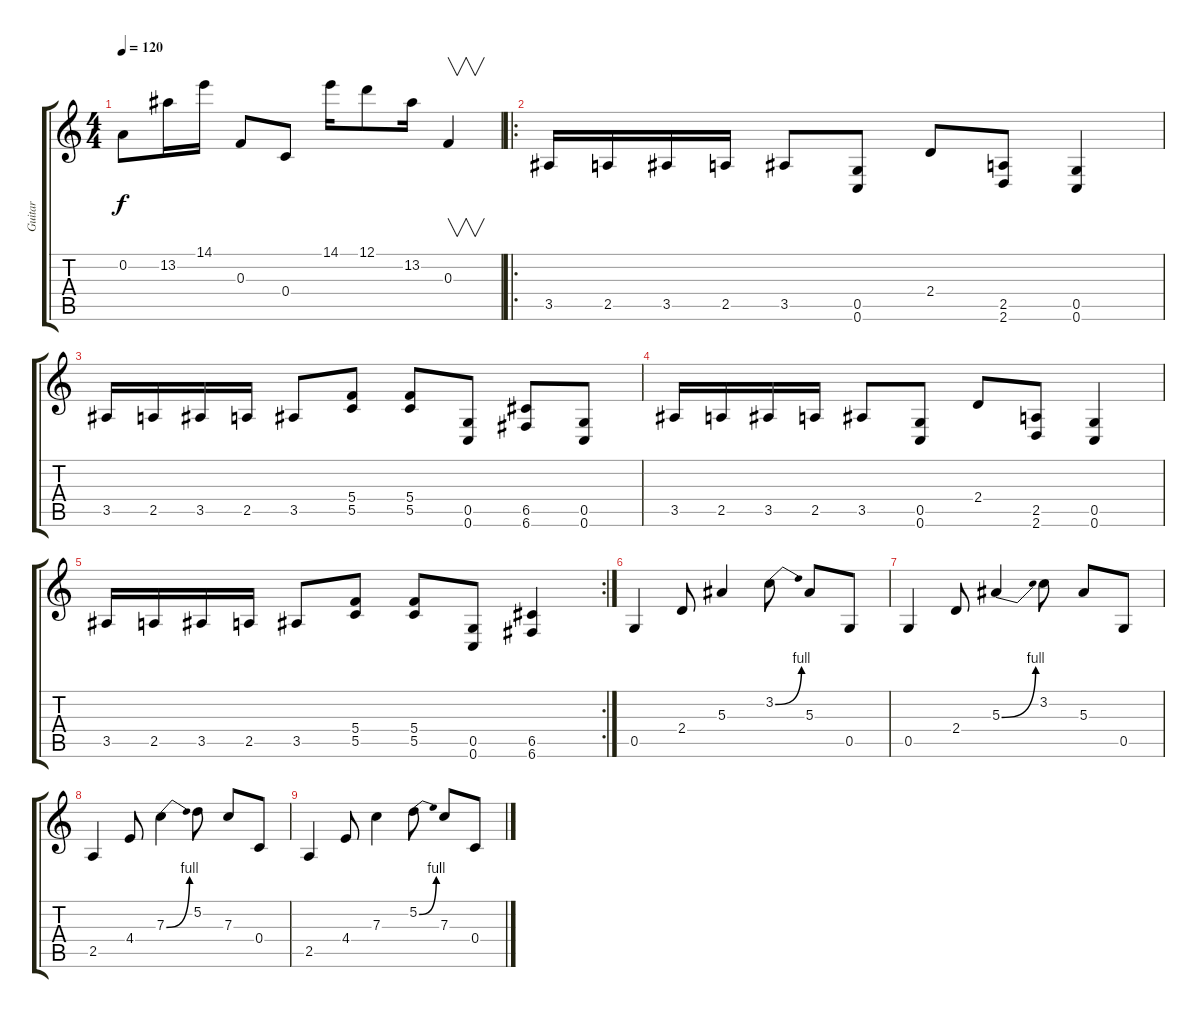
\track ("Guitar" "Guitar") {instrument distortionguitar}
\staff {score tabs}
\tuning (D4 A3 F3 C3 G2 C2) {hide}
\ts (4 4)
\tempo 120
\clef g2
\ks c
0.2.8{dy f} 13.2.16 14.1.16 0.3.8 0.4.8 14.1.16 12.1.8 13.2.16 0.3.4{v} |
\ro
3.5.16 2.5.16 3.5.16 2.5.16 3.5.8 (0.5 0.6).8 2.4.8 (2.5 2.6).8 (0.5 0.6).4 |
3.5.16 2.5.16 3.5.16 2.5.16 3.5.8 (5.4 5.5).8 (5.4 5.5).8 (0.5 0.6).8 (6.5 6.6).8 (0.5 0.6).8 |
3.5.16 2.5.16 3.5.16 2.5.16 3.5.8 (0.5 0.6).8 2.4.8 (2.5 2.6).8 (0.5 0.6).4 |
\rc 2
3.5.16 2.5.16 3.5.16 2.5.16 3.5.8 (5.4 5.5).8 (5.4 5.5).8 (0.5 0.6).8 (6.5 6.6).4 |
0.5.4{instrument electricguitarjazz} 2.4.8 5.3.4 3.2{be (bend 0 0 60 4)}.8 5.3.8 0.5.8 |
0.5.4 2.4.8 5.3{be (bend 0 0 60 4)}.4 3.2.8 5.3.8 0.5.8 |
2.5.4 4.4.8 7.3{be (bend 0 0 60 4)}.4 5.2.8 7.3.8 0.4.8 |
2.5.4 4.4.8 7.3.4 5.2{be (bend 0 0 60 4)}.8 7.3.8 0.4.8
